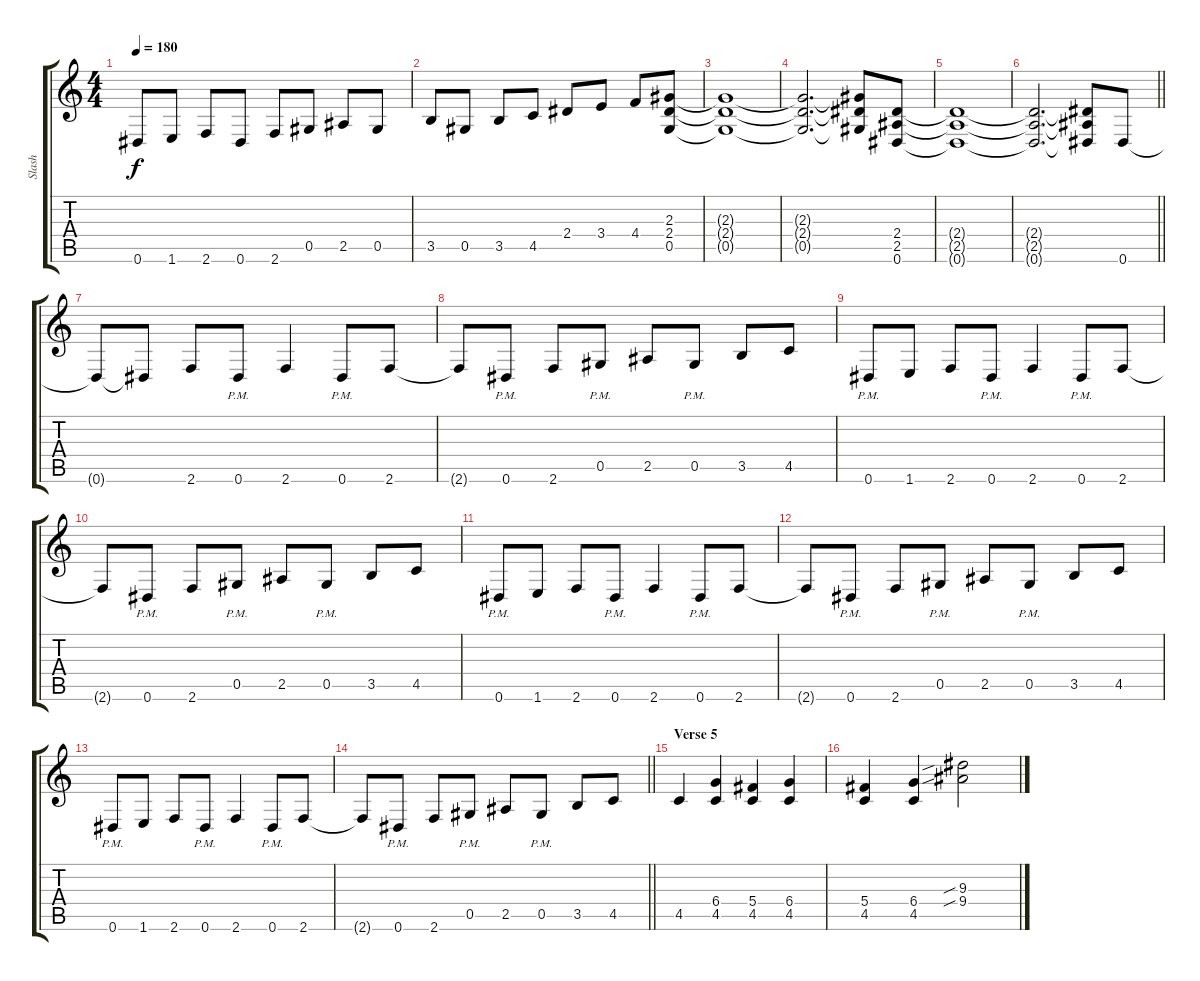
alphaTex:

\track ("Slash" "Slash") {instrument distortionguitar}
\staff {score tabs}
\tuning (Eb4 Bb3 Gb3 Db3 Ab2 Eb2) {hide}
\ts (4 4)
\tempo 180
\clef g2
\ks c
0.6{t}.8{dy f} 1.6.8 2.6.8 0.6.8 2.6.8 0.5.8 2.5.8 0.5.8 |
3.5.8 0.5.8 3.5.8 4.5.8 2.4.8 3.4.8 4.4.8 (2.3 2.4 0.5).8 |
(2.3{t} 2.4{t} 0.5{t}).1 |
(2.3{t} 2.4{t} 0.5{t}).2{d} (2.3{t} 2.4{t} 0.5{t}).8 (2.4 2.5 0.6).8 |
(2.4{t} 2.5{t} 0.6{t}).1 |
\barLineRight lightlight
(2.4{t} 2.5{t} 0.6{t}).2{d} (2.4{t} 2.5{t} 0.6{t}).8 0.6.8 |
0.6{t}.8 0.6{t}.8 2.6.8 0.6{pm}.8 2.6.4 0.6{pm}.8 2.6.8 |
2.6{t}.8 0.6{pm}.8 2.6.8 0.5{pm}.8 2.5.8 0.5{pm}.8 3.5.8 4.5.8 |
0.6{pm}.8 1.6.8 2.6.8 0.6{pm}.8 2.6.4 0.6{pm}.8 2.6.8 |
2.6{t}.8 0.6{pm}.8 2.6.8 0.5{pm}.8 2.5.8 0.5{pm}.8 3.5.8 4.5.8 |
0.6{pm}.8 1.6.8 2.6.8 0.6{pm}.8 2.6.4 0.6{pm}.8 2.6.8 |
2.6{t}.8 0.6{pm}.8 2.6.8 0.5{pm}.8 2.5.8 0.5{pm}.8 3.5.8 4.5.8 |
0.6{pm}.8 1.6.8 2.6.8 0.6{pm}.8 2.6.4 0.6{pm}.8 2.6.8 |
\barLineRight lightlight
2.6{t}.8 0.6{pm}.8 2.6.8 0.5{pm}.8 2.5.8 0.5{pm}.8 3.5.8 4.5.8 |
\section ("" "Verse 5")
4.5.4 (6.4 4.5).4 (5.4 4.5).4 (6.4 4.5).4 |
(5.4 4.5).4 (6.4 4.5).4 (9.3{sib} 9.4{sib}).2
